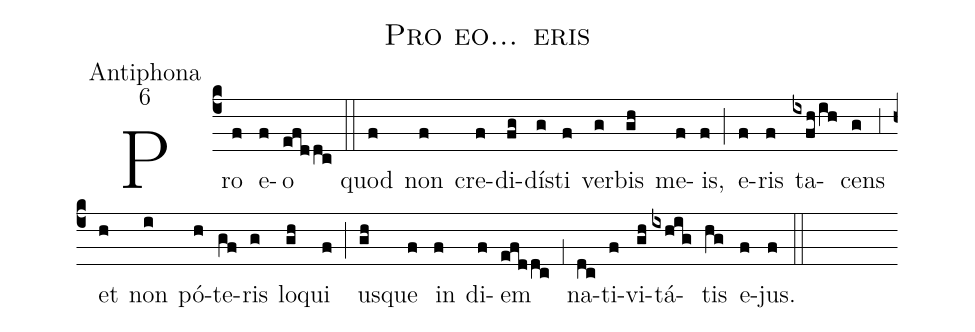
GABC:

name:Pro eo... eris;
office-part:Antiphona;
mode:6;
%%
(c4) Pro(f) e(f)o(efddc) (::)
quod(f) non(f) cre(f)di(fg)dí(g)sti(f) ver(g)bis(gh) me(f)is,(f) (;) e(f)ris(f) ta(ixfh/ih)cens(g) (,3) et(h) non(i) pó(h)te(gf)ris(g) lo(gh)qui(f) (;) u(gh)sque(f) in(f) di(f)em(efddc) (,1) na(dc)ti(f)vi(gh)tá(ixhig)tis(hg) e(f)jus.(f) (::)
